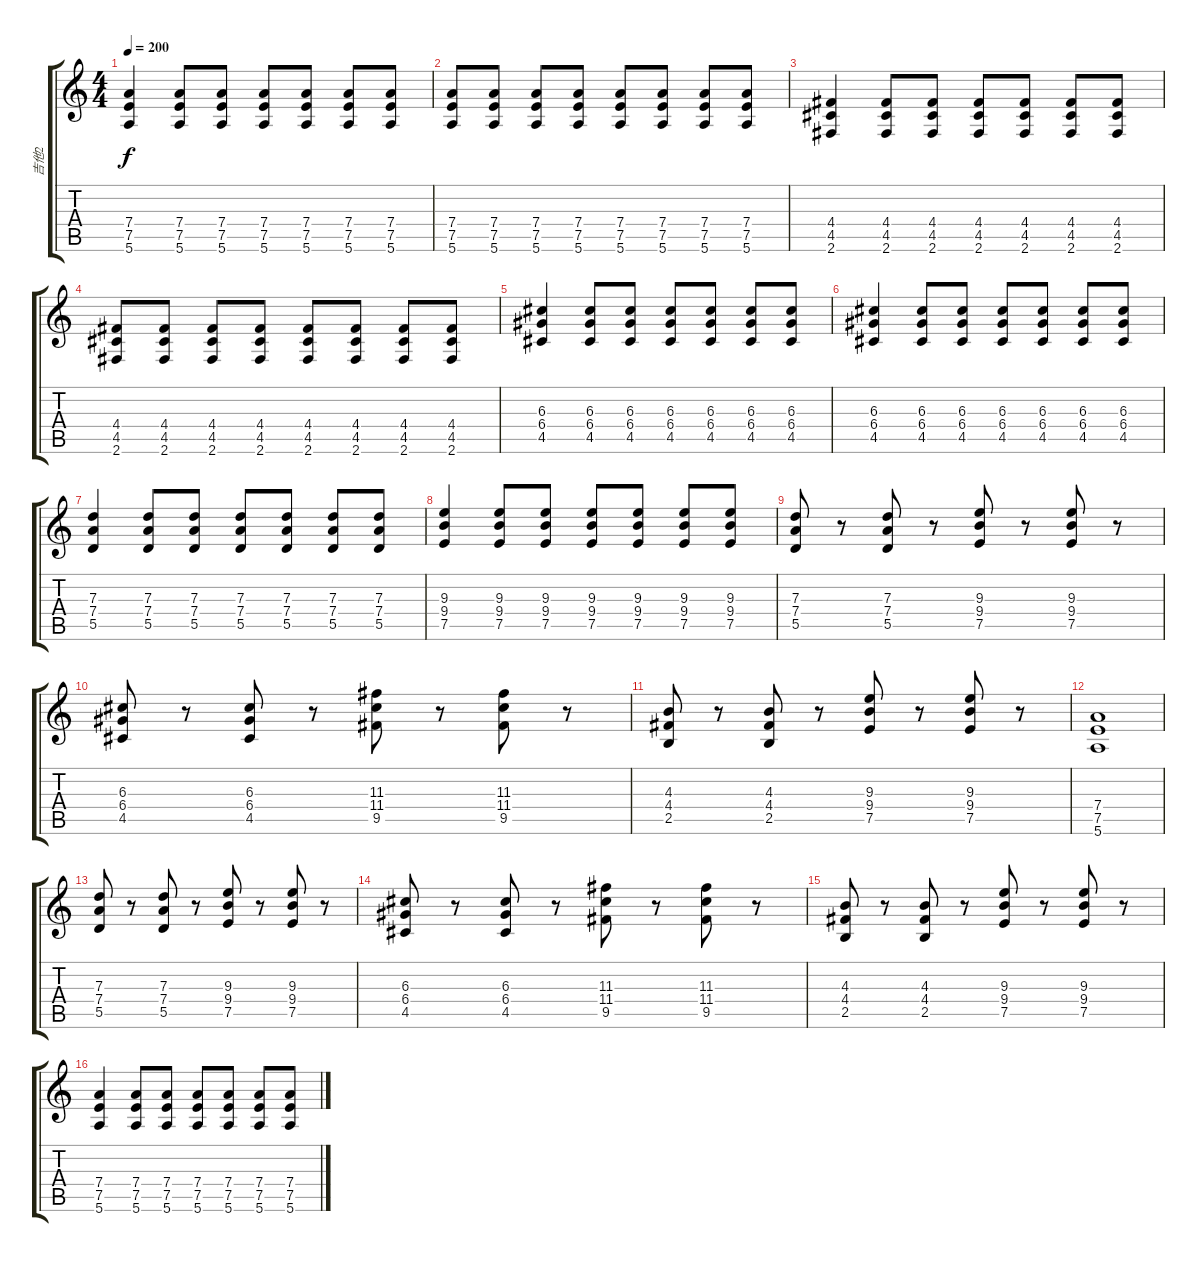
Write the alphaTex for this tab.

\track ("吉他2" "吉他2") {instrument overdrivenguitar}
\staff {score tabs}
\tuning (E4 B3 G3 D3 A2 E2) {hide}
\ts (4 4)
\tempo 200
\clef g2
\ks c
(7.4 7.5 5.6).4{dy f} (7.4 7.5 5.6).8 (7.4 7.5 5.6).8 (7.4 7.5 5.6).8 (7.4 7.5 5.6).8 (7.4 7.5 5.6).8 (7.4 7.5 5.6).8 |
(7.4 7.5 5.6).8 (7.4 7.5 5.6).8 (7.4 7.5 5.6).8 (7.4 7.5 5.6).8 (7.4 7.5 5.6).8 (7.4 7.5 5.6).8 (7.4 7.5 5.6).8 (7.4 7.5 5.6).8 |
(4.4 4.5 2.6).4 (4.4 4.5 2.6).8 (4.4 4.5 2.6).8 (4.4 4.5 2.6).8 (4.4 4.5 2.6).8 (4.4 4.5 2.6).8 (4.4 4.5 2.6).8 |
(4.4 4.5 2.6).8 (4.4 4.5 2.6).8 (4.4 4.5 2.6).8 (4.4 4.5 2.6).8 (4.4 4.5 2.6).8 (4.4 4.5 2.6).8 (4.4 4.5 2.6).8 (4.4 4.5 2.6).8 |
(6.3 6.4 4.5).4 (6.3 6.4 4.5).8 (6.3 6.4 4.5).8 (6.3 6.4 4.5).8 (6.3 6.4 4.5).8 (6.3 6.4 4.5).8 (6.3 6.4 4.5).8 |
(6.3 6.4 4.5).4 (6.3 6.4 4.5).8 (6.3 6.4 4.5).8 (6.3 6.4 4.5).8 (6.3 6.4 4.5).8 (6.3 6.4 4.5).8 (6.3 6.4 4.5).8 |
(7.3 7.4 5.5).4 (7.3 7.4 5.5).8 (7.3 7.4 5.5).8 (7.3 7.4 5.5).8 (7.3 7.4 5.5).8 (7.3 7.4 5.5).8 (7.3 7.4 5.5).8 |
(9.3 9.4 7.5).4 (9.3 9.4 7.5).8 (9.3 9.4 7.5).8 (9.3 9.4 7.5).8 (9.3 9.4 7.5).8 (9.3 9.4 7.5).8 (9.3 9.4 7.5).8 |
(7.3 7.4 5.5).8 r.8 (7.3 7.4 5.5).8 r.8 (9.3 9.4 7.5).8 r.8 (9.3 9.4 7.5).8 r.8 |
(6.3 6.4 4.5).8 r.8 (6.3 6.4 4.5).8 r.8 (11.3 11.4 9.5).8 r.8 (11.3 11.4 9.5).8 r.8 |
(4.3 4.4 2.5).8 r.8 (4.3 4.4 2.5).8 r.8 (9.3 9.4 7.5).8 r.8 (9.3 9.4 7.5).8 r.8 |
(7.4 7.5 5.6).1 |
(7.3 7.4 5.5).8 r.8 (7.3 7.4 5.5).8 r.8 (9.3 9.4 7.5).8 r.8 (9.3 9.4 7.5).8 r.8 |
(6.3 6.4 4.5).8 r.8 (6.3 6.4 4.5).8 r.8 (11.3 11.4 9.5).8 r.8 (11.3 11.4 9.5).8 r.8 |
(4.3 4.4 2.5).8 r.8 (4.3 4.4 2.5).8 r.8 (9.3 9.4 7.5).8 r.8 (9.3 9.4 7.5).8 r.8 |
(7.4 7.5 5.6).4 (7.4 7.5 5.6).8 (7.4 7.5 5.6).8 (7.4 7.5 5.6).8 (7.4 7.5 5.6).8 (7.4 7.5 5.6).8 (7.4 7.5 5.6).8
